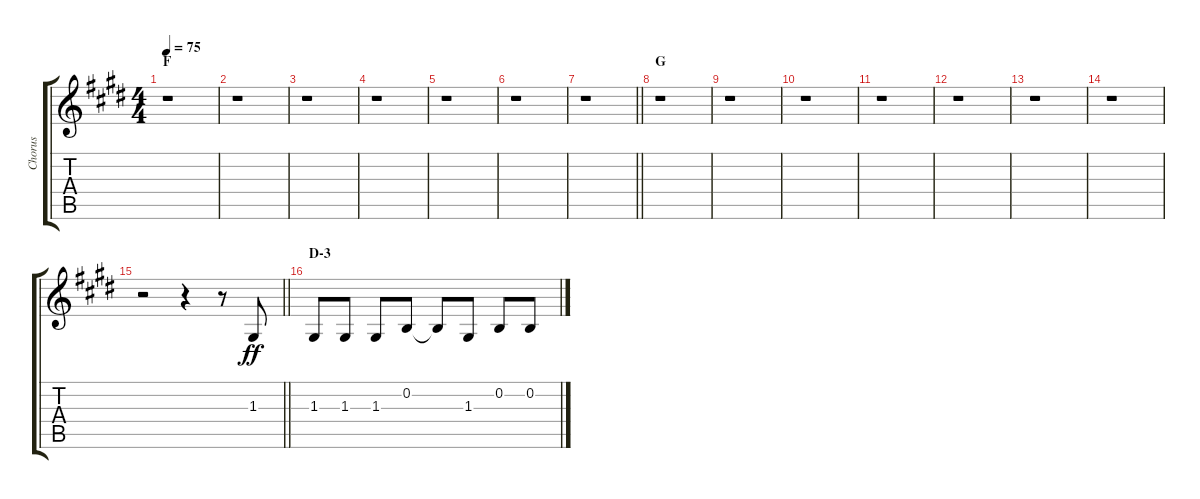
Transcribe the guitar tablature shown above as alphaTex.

\track ("Chorus" "Chorus") {instrument voiceoohs}
\staff {score tabs}
\tuning (E4 B3 G3 D3 A2 E2) {hide}
\ts (4 4)
\section ("" "F")
\tempo 75
\clef g2
\ks e
r.1{dy ff} |
r.1 |
r.1 |
r.1 |
r.1 |
r.1 |
\barLineRight lightlight
r.1 |
\section ("" "G")
r.1 |
r.1 |
r.1 |
r.1 |
r.1 |
r.1 |
r.1 |
\barLineRight lightlight
r.2 r.4 r.8 1.3.8 |
\section ("" "D-3")
1.3.8 1.3.8 1.3.8 0.2.8 0.2{t}.8 1.3.8 0.2.8 0.2.8
